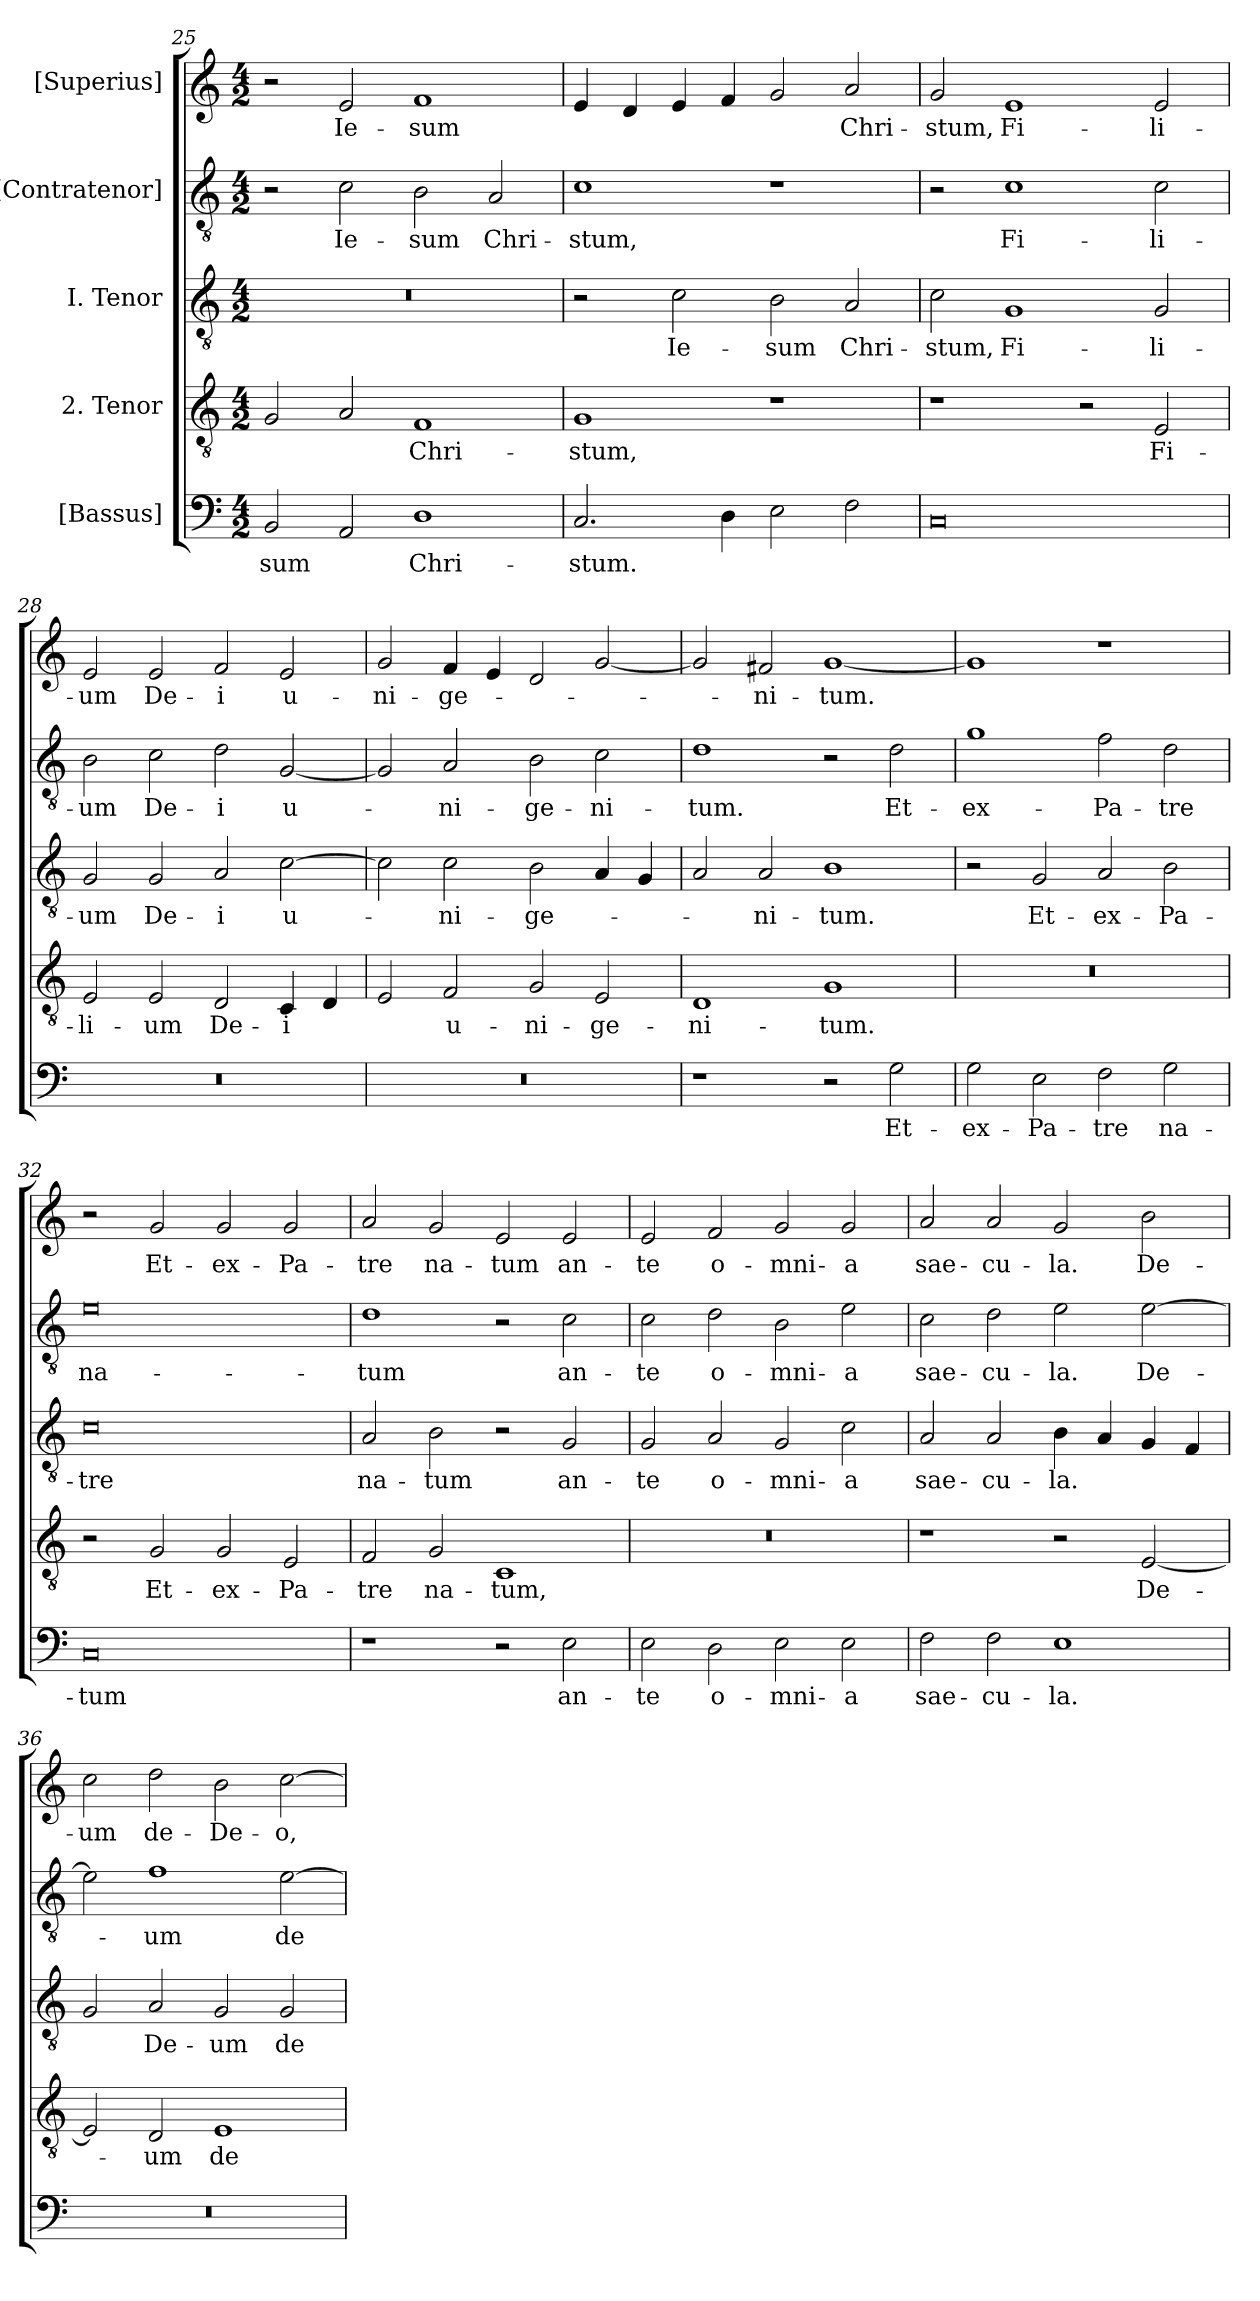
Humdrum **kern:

**kern	**text	**kern	**text	**kern	**text	**kern	**text	**kern	**text
*part5	*part5	*part4	*part4	*part3	*part3	*part2	*part2	*part1	*part1
*staff5	*staff5	*staff4	*staff4	*staff3	*staff3	*staff2	*staff2	*staff1	*staff1
*I"[Bassus]	*	*I"2. Tenor	*	*I"I. Tenor	*	*I"[Contratenor]	*	*I"[Superius]	*
*clefF4	*	*clefGv2	*	*clefGv2	*	*clefGv2	*	*clefG2	*
*k[]	*	*k[]	*	*k[]	*	*k[]	*	*k[]	*
*M4/2	*	*M4/2	*	*M4/2	*	*M4/2	*	*M4/2	*
=25	=25	=25	=25	=25	=25	=25	=25	=25	=25
2BB/	-sum	2G/	.	0r	.	2r	.	2r	.
2AA/	.	2A/	.	.	.	2c\	Ie-	2e/	Ie-
1D\	Chri-	1F/	Chri-	.	.	2B\	-sum	1f/	-sum
.	.	.	.	.	.	2A/	Chri-	.	.
=26	=26	=26	=26	=26	=26	=26	=26	=26	=26
2.C/	-stum.	1G/	-stum,	2r	.	1c\	-stum,	4e/	.
.	.	.	.	.	.	.	.	4d/	.
.	.	.	.	2c\	Ie-	.	.	4e/	.
4D\	.	.	.	.	.	.	.	4f/	.
2E\	.	1r	.	2B\	-sum	1r	.	2g/	.
2F\	.	.	.	2A/	Chri-	.	.	2a/	Chri-
=27	=27	=27	=27	=27	=27	=27	=27	=27	=27
0C/	.	1r	.	2c\	-stum,	2r	.	2g/	-stum,
.	.	.	.	1G/	Fi-	1c\	Fi-	1e/	Fi-
.	.	2r	.	.	.	.	.	.	.
.	.	2E/	Fi-	2G/	-li-	2c\	-li-	2e/	-li-
=28	=28	=28	=28	=28	=28	=28	=28	=28	=28
0r	.	2E/	-li-	2G/	-um	2B\	-um	2e/	-um
.	.	2E/	-um	2G/	De-	2c\	De-	2e/	De-
.	.	2D/	De-	2A/	-i	2d\	-i	2f/	-i
.	.	4C/	-i	[2c\	u-	[2G/	u-	2e/	u-
.	.	4D/	.	.	.	.	.	.	.
=29	=29	=29	=29	=29	=29	=29	=29	=29	=29
0r	.	2E/	.	2c\]	.	2G/]	.	2g/	-ni-
.	.	2F/	u-	2c\	-ni-	2A/	-ni-	4f/	-ge-
.	.	.	.	.	.	.	.	4e/	.
.	.	2G/	-ni-	2B\	-ge-	2B\	-ge-	2d/	.
.	.	2E/	-ge-	4A/	.	2c\	-ni-	[2g/	.
.	.	.	.	4G/	.	.	.	.	.
=30	=30	=30	=30	=30	=30	=30	=30	=30	=30
1r	.	1D/	-ni-	2A/	.	1d\	-tum.	2g/]	.
.	.	.	.	2A/	-ni-	.	.	2f#X/	-ni-
2r	.	1G/	-tum.	1B\	-tum.	2r	.	[1g/	-tum.
2G\	Et-	.	.	.	.	2d\	Et-	.	.
=31	=31	=31	=31	=31	=31	=31	=31	=31	=31
2G\	ex-	0r	.	2r	.	1g\	ex-	1g/]	.
2E\	Pa-	.	.	2G/	Et-	.	.	.	.
2F\	-tre	.	.	2A/	ex-	2f\	Pa-	1r	.
2G\	na-	.	.	2B\	Pa-	2d\	-tre	.	.
=32	=32	=32	=32	=32	=32	=32	=32	=32	=32
0C/	-tum	2r	.	0c\	-tre	0e\	na-	2r	.
.	.	2G/	Et-	.	.	.	.	2g/	Et-
.	.	2G/	ex-	.	.	.	.	2g/	ex-
.	.	2E/	Pa-	.	.	.	.	2g/	Pa-
=33	=33	=33	=33	=33	=33	=33	=33	=33	=33
1r	.	2F/	-tre	2A/	na-	1d\	-tum	2a/	-tre
.	.	2G/	na-	2B\	-tum	.	.	2g/	na-
2r	.	1C/	-tum,	2r	.	2r	.	2e/	-tum
2E\	an-	.	.	2G/	an-	2c\	an-	2e/	an-
=34	=34	=34	=34	=34	=34	=34	=34	=34	=34
2E\	-te	0r	.	2G/	-te	2c\	-te	2e/	-te
2D\	o-	.	.	2A/	o-	2d\	o-	2f/	o-
2E\	-mni-	.	.	2G/	-mni-	2B\	-mni-	2g/	-mni-
2E\	-a	.	.	2c\	-a	2e\	-a	2g/	-a
=35	=35	=35	=35	=35	=35	=35	=35	=35	=35
2F\	sae-	1r	.	2A/	sae-	2c\	sae-	2a/	sae-
2F\	-cu-	.	.	2A/	-cu-	2d\	-cu-	2a/	-cu-
1E\	-la.	2r	.	4B\	-la.	2e\	-la.	2g/	-la.
.	.	.	.	4A/	.	.	.	.	.
.	.	[2E/	De-	4G/	.	[2e\	De-	2b\	De-
.	.	.	.	4F/	.	.	.	.	.
=36	=36	=36	=36	=36	=36	=36	=36	=36	=36
0r	.	2E/]	.	2G/	.	2e\]	.	2cc\	-um
.	.	2D/	-um	2A/	De-	1f\	-um	2dd\	de-
.	.	1E/	de-	2G/	-um	.	.	2b\	De-
.	.	.	.	2G/	de-	[2e\	de-	[2cc\	-o,
=	=	=	=	=	=	=	=	=	=
*-	*-	*-	*-	*-	*-	*-	*-	*-	*-
